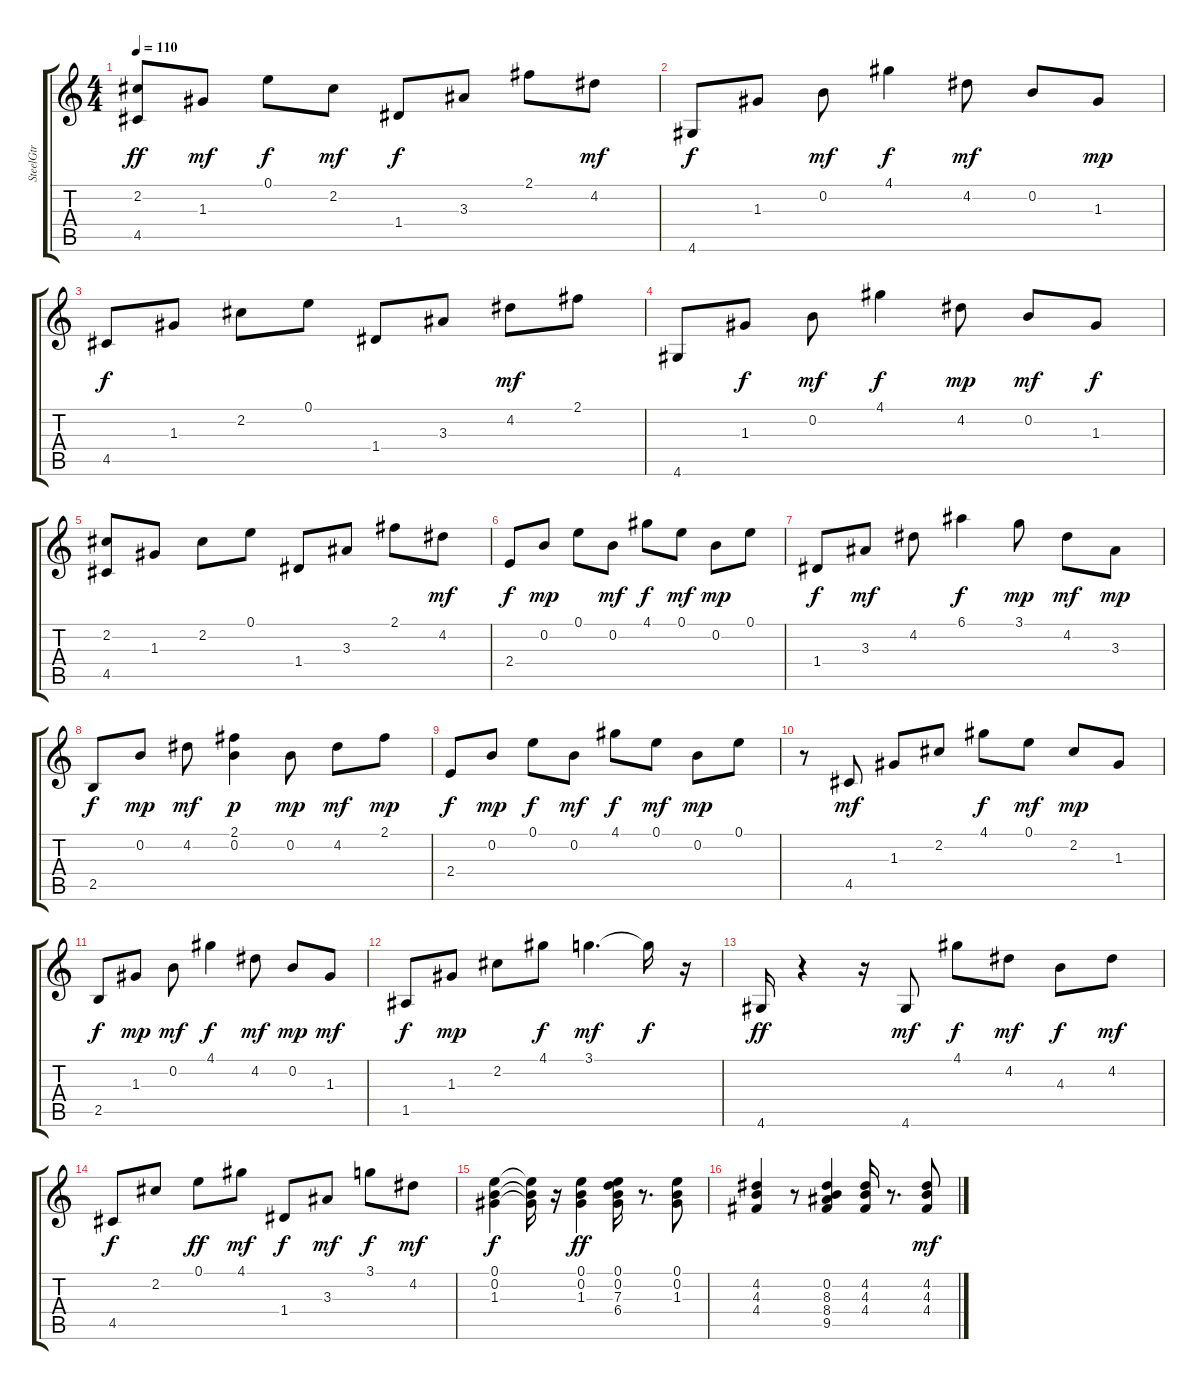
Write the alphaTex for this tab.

\track ("SteelGtr" "SteelGtr") {instrument acousticguitarsteel}
\staff {score tabs}
\tuning (E4 B3 G3 D3 A2 E2) {hide}
\ts (4 4)
\tempo 110
\clef g2
\ks c
(2.2 4.5).8{dy ff} 1.3.8{dy mf} 0.1.8{dy f} 2.2.8{dy mf} 1.4.8{dy f} 3.3.8 2.1.8 4.2.8{dy mf} |
4.6.8{dy f} 1.3.8 0.2.8{dy mf} 4.1.4{dy f} 4.2.8{dy mf} 0.2.8 1.3.8{dy mp} |
4.5.8{dy f} 1.3.8 2.2.8 0.1.8 1.4.8 3.3.8 4.2.8{dy mf} 2.1.8 |
4.6.8 1.3.8{dy f} 0.2.8{dy mf} 4.1.4{dy f} 4.2.8{dy mp} 0.2.8{dy mf} 1.3.8{dy f} |
(2.2 4.5).8 1.3.8 2.2.8 0.1.8 1.4.8 3.3.8 2.1.8 4.2.8{dy mf} |
2.4.8{dy f} 0.2.8{dy mp} 0.1.8 0.2.8{dy mf} 4.1.8{dy f} 0.1.8{dy mf} 0.2.8{dy mp} 0.1.8 |
1.4.8{dy f} 3.3.8{dy mf} 4.2.8 6.1.4{dy f} 3.1.8{dy mp} 4.2.8{dy mf} 3.3.8{dy mp} |
2.5.8{dy f} 0.2.8{dy mp} 4.2.8{dy mf} (2.1 0.2).4{dy p} 0.2.8{dy mp} 4.2.8{dy mf} 2.1.8{dy mp} |
2.4.8{dy f} 0.2.8{dy mp} 0.1.8{dy f} 0.2.8{dy mf} 4.1.8{dy f} 0.1.8{dy mf} 0.2.8{dy mp} 0.1.8 |
r.8 4.5.8{dy mf} 1.3.8 2.2.8 4.1.8{dy f} 0.1.8{dy mf} 2.2.8{dy mp} 1.3.8 |
2.5.8{dy f} 1.3.8{dy mp} 0.2.8{dy mf} 4.1.4{dy f} 4.2.8{dy mf} 0.2.8{dy mp} 1.3.8{dy mf} |
1.5.8{dy f} 1.3.8{dy mp} 2.2.8 4.1.8{dy f} 3.1.4{d dy mf} 3.1{t}.16{dy f} r.16 |
4.6.16{dy ff} r.4 r.16 4.6.8{dy mf} 4.1.8{dy f} 4.2.8{dy mf} 4.3.8{dy f} 4.2.8{dy mf} |
4.5.8{dy f} 2.2.8 0.1.8{dy ff} 4.1.8{dy mf} 1.4.8{dy f} 3.3.8{dy mf} 3.1.8{dy f} 4.2.8{dy mf} |
(0.1 0.2 1.3).4{dy f} (0.1{t} 0.2{t} 1.3{t}).16 r.16 (0.1 0.2 1.3).4{dy ff} (0.1 0.2 7.3 6.4).16 r.8{d} (0.1 0.2 1.3).8 |
(4.2 4.3 4.4).4 r.8 (0.2 8.3 8.4 9.5).4 (4.2 4.3 4.4).16 r.8{d} (4.2 4.3 4.4).8{dy mf}
